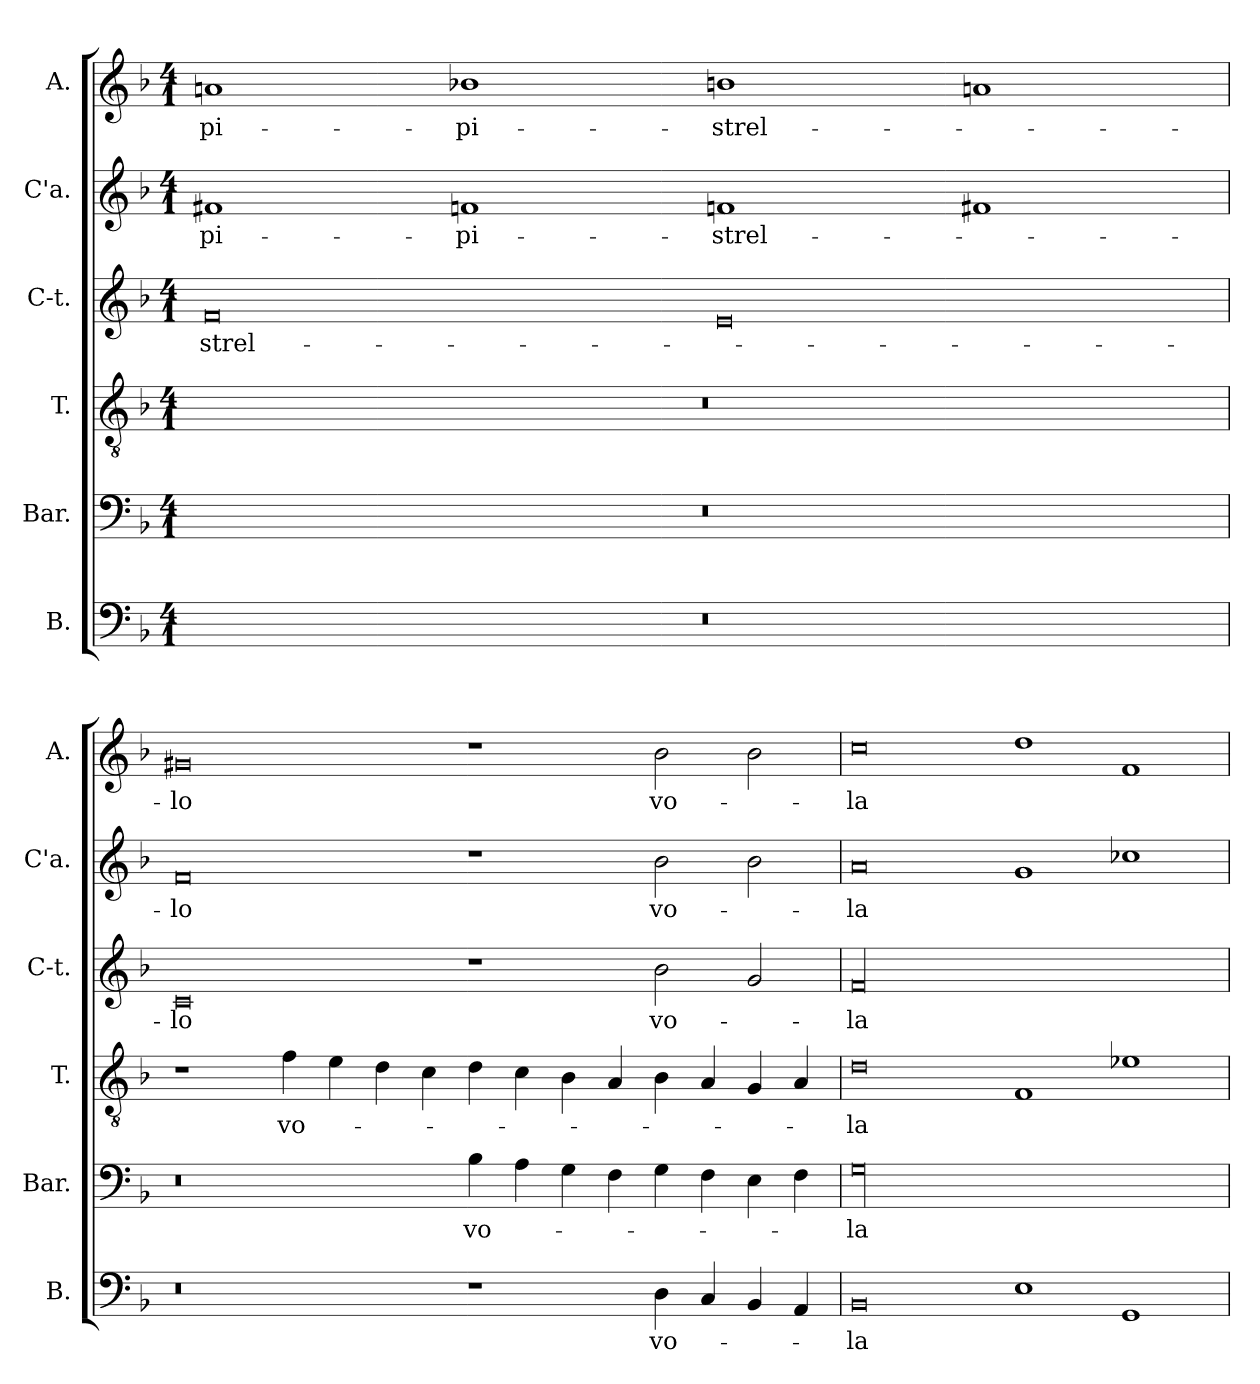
**kern	**text	**kern	**text	**kern	**text	**kern	**text	**kern	**text	**kern	**text
*part6	*part6	*part5	*part5	*part4	*part4	*part3	*part3	*part2	*part2	*part1	*part1
*staff6	*staff6	*staff5	*staff5	*staff4	*staff4	*staff3	*staff3	*staff2	*staff2	*staff1	*staff1
*I"B.	*	*I"Bar.	*	*I"T.	*	*I"C-t.	*	*I"C'a.	*	*I"A.	*
*I'B.	*	*I'Bar.	*	*I'T.	*	*I'C-t.	*	*I'C'a.	*	*I'A.	*
*clefF4	*	*clefF4	*	*clefGv2	*	*clefG2	*	*clefG2	*	*clefG2	*
*	*	*	*	*ITrd7c12	*	*	*	*	*	*	*
*k[b-]	*	*k[b-]	*	*k[b-]	*	*k[b-]	*	*k[b-]	*	*k[b-]	*
*F:	*	*F:	*	*F:	*	*F:	*	*F:	*	*F:	*
*M4/1	*	*M4/1	*	*M4/1	*	*M4/1	*	*M4/1	*	*M4/1	*
=1-	=1-	=1-	=1-	=1-	=1-	=1-	=1-	=1-	=1-	=1-	=1-
!LO:N:vis=1	!	!LO:N:vis=1	!	!LO:N:vis=1	!	!	!	!	!	!	!
!	!	!	!	!	!	!	!LO:LY:b:color=#000000	!	!	!	!
!	!	!	!	!	!	!	!	!	!LO:LY:b:color=#000000	!	!
!	!	!	!	!	!	!	!	!	!	!	!LO:LY:b:color=#000000
00r	.	00r	.	00r	.	0fi	-strel-	1f#Xi	pi-	1ani	pi-
!	!	!	!	!	!	!	!	!	!LO:LY:b:color=#000000	!	!
!	!	!	!	!	!	!	!	!	!	!	!LO:LY:b:color=#000000
.	.	.	.	.	.	.	.	1fni	-pi-	1b-Xi	-pi-
!	!	!	!	!	!	!	!	!	!LO:LY:b:color=#000000	!	!
!	!	!	!	!	!	!	!	!	!	!	!LO:LY:b:color=#000000
.	.	.	.	.	.	0ei	.	1fni	-strel-	1bni	-strel-
.	.	.	.	.	.	.	.	1f#Xi	.	1ani	.
!!LO:PB:g=z
=	=	=	=	=	=	=	=	=	=	=	=
!	!	!	!	!	!	!	!LO:LY:b:color=#000000	!	!	!	!
!	!	!	!	!	!	!	!	!	!LO:LY:b:color=#000000	!	!
!	!	!	!	!	!	!	!	!	!	!	!LO:LY:b:color=#000000
0r	.	0r	.	1r	.	0ci	-lo	0fi	-lo	0g#Xi	-lo
!	!	!	!	!	!LO:LY:b:color=#000000	!	!	!	!	!	!
.	.	.	.	4Fi\	vo-	.	.	.	.	.	.
.	.	.	.	4Ei\	.	.	.	.	.	.	.
.	.	.	.	4Di\	.	.	.	.	.	.	.
.	.	.	.	4Ci\	.	.	.	.	.	.	.
!	!	!	!LO:LY:b:color=#000000	!	!	!	!	!	!	!	!
1r	.	4B-i\	vo-	4Di\	.	1r	.	1r	.	1r	.
.	.	4Ai\	.	4Ci\	.	.	.	.	.	.	.
.	.	4Gi\	.	4BB-i\	.	.	.	.	.	.	.
.	.	4Fi\	.	4AAi/	.	.	.	.	.	.	.
!	!LO:LY:b:color=#000000	!	!	!	!	!	!	!	!	!	!
!	!	!	!	!	!	!	!LO:LY:b:color=#000000	!	!	!	!
!	!	!	!	!	!	!	!	!	!LO:LY:b:color=#000000	!	!
!	!	!	!	!	!	!	!	!	!	!	!LO:LY:b:color=#000000
4Di\	vo-	4Gi\	.	4BB-i\	.	2b-i\	vo-	2b-i\	vo-	2b-i\	vo-
4Ci/	.	4Fi\	.	4AAi/	.	.	.	.	.	.	.
4BB-i/	.	4Ei\	.	4GGi/	.	2gi/	.	2b-i\	.	2b-i\	.
4AAi/	.	4Fi\	.	4AAi/	.	.	.	.	.	.	.
=1	=1	=1	=1	=1	=1	=1	=1	=1	=1	=1	=1
!	!LO:LY:b:color=#000000	!	!	!	!	!	!	!	!	!	!
!	!	!	!LO:LY:b:color=#000000	!	!	!	!	!	!	!	!
!	!	!	!	!	!LO:LY:b:color=#000000	!	!	!	!	!	!
!	!	!	!	!	!	!	!LO:LY:b:color=#000000	!	!	!	!
!	!	!	!	!	!	!	!	!	!LO:LY:b:color=#000000	!	!
!	!	!	!	!	!	!	!	!	!	!	!LO:LY:b:color=#000000
0BB-i	-la	00Gi	-la	0Di	-la	00fi	-la	0ai	-la	0cci	-la
1Ei	.	.	.	1FFi	.	.	.	1gi	.	1ddi	.
1GGi	.	.	.	1E-Xi	.	.	.	1cc-Xi	.	1fi	.
=	=	=	=	=	=	=	=	=	=	=	=
*-	*-	*-	*-	*-	*-	*-	*-	*-	*-	*-	*-
